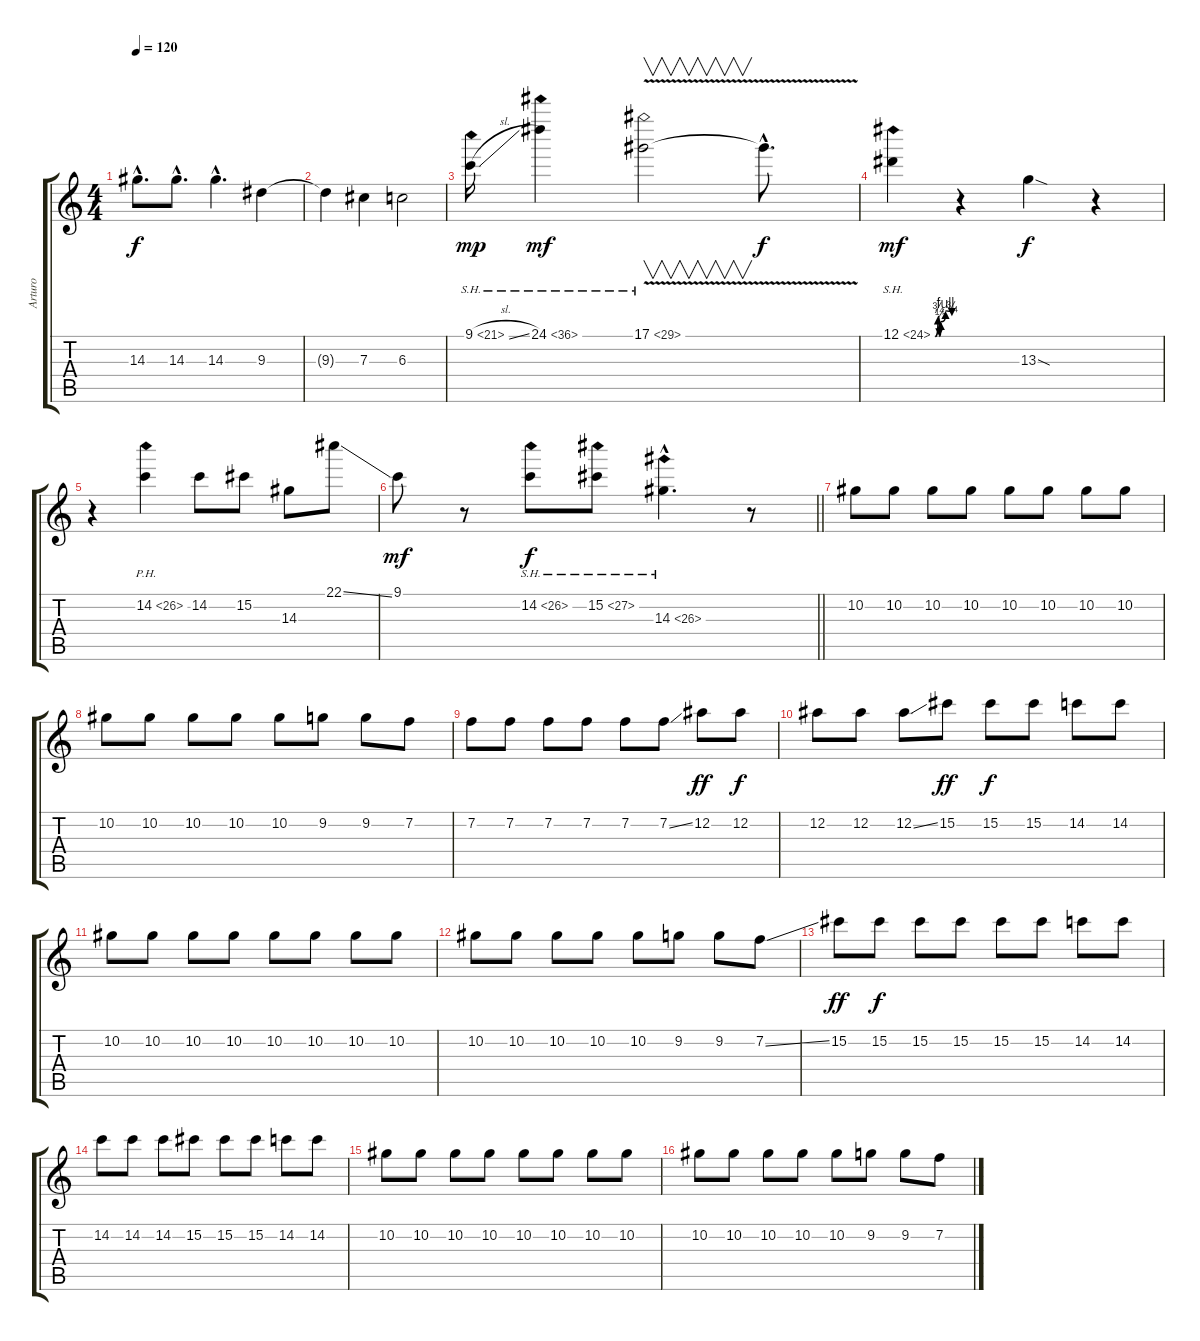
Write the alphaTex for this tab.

\track ("Arturo" "Arturo") {instrument electricguitarclean}
\staff {score tabs}
\tuning (Eb4 Bb3 Gb3 Db3 Ab2 Eb2) {hide}
\ts (4 4)
\tempo 120
\clef g2
\ks c
14.3{hac}.8{d dy f} 14.3{hac}.8{d} 14.3{hac}.4{d} 9.3.4 |
9.3{t}.4 7.3.4 6.3.2 |
9.1{sh 12 sl}.16{dy mp} 24.1{sh 12}.4{dy mf} 17.1{sh 12 v}.2{v} 17.1{hac t}.8{d dy f} |
12.1{be (custom 0 0 10 3 15 0 20 2 37 4 60 3) sh 12}.4{dy mf} r.4 13.3{sod}.4{dy f} r.4 |
r.4 14.2{ph 12}.4 14.2.8 15.2.8 14.3.8 22.1{ss}.8 |
\barLineRight lightlight
9.1.8{dy mf} r.8 14.2{sh 12}.8{dy f} 15.2{sh 12}.8 14.3{sh 12 hac}.4{d} r.8 |
10.2.8 10.2.8 10.2.8 10.2.8 10.2.8 10.2.8 10.2.8 10.2.8 |
10.2.8 10.2.8 10.2.8 10.2.8 10.2.8 9.2.8 9.2.8 7.2.8 |
7.2.8 7.2.8 7.2.8 7.2.8 7.2.8 7.2{ss}.8 12.2.8{dy ff} 12.2.8{dy f} |
12.2.8 12.2.8 12.2{ss}.8 15.2.8{dy ff} 15.2.8{dy f} 15.2.8 14.2.8 14.2.8 |
10.2.8 10.2.8 10.2.8 10.2.8 10.2.8 10.2.8 10.2.8 10.2.8 |
10.2.8 10.2.8 10.2.8 10.2.8 10.2.8 9.2.8 9.2.8 7.2{ss}.8 |
15.2.8{dy ff} 15.2.8{dy f} 15.2.8 15.2.8 15.2.8 15.2.8 14.2.8 14.2.8 |
14.2.8 14.2.8 14.2.8 15.2.8 15.2.8 15.2.8 14.2.8 14.2.8 |
10.2.8 10.2.8 10.2.8 10.2.8 10.2.8 10.2.8 10.2.8 10.2.8 |
10.2.8 10.2.8 10.2.8 10.2.8 10.2.8 9.2.8 9.2.8 7.2.8
